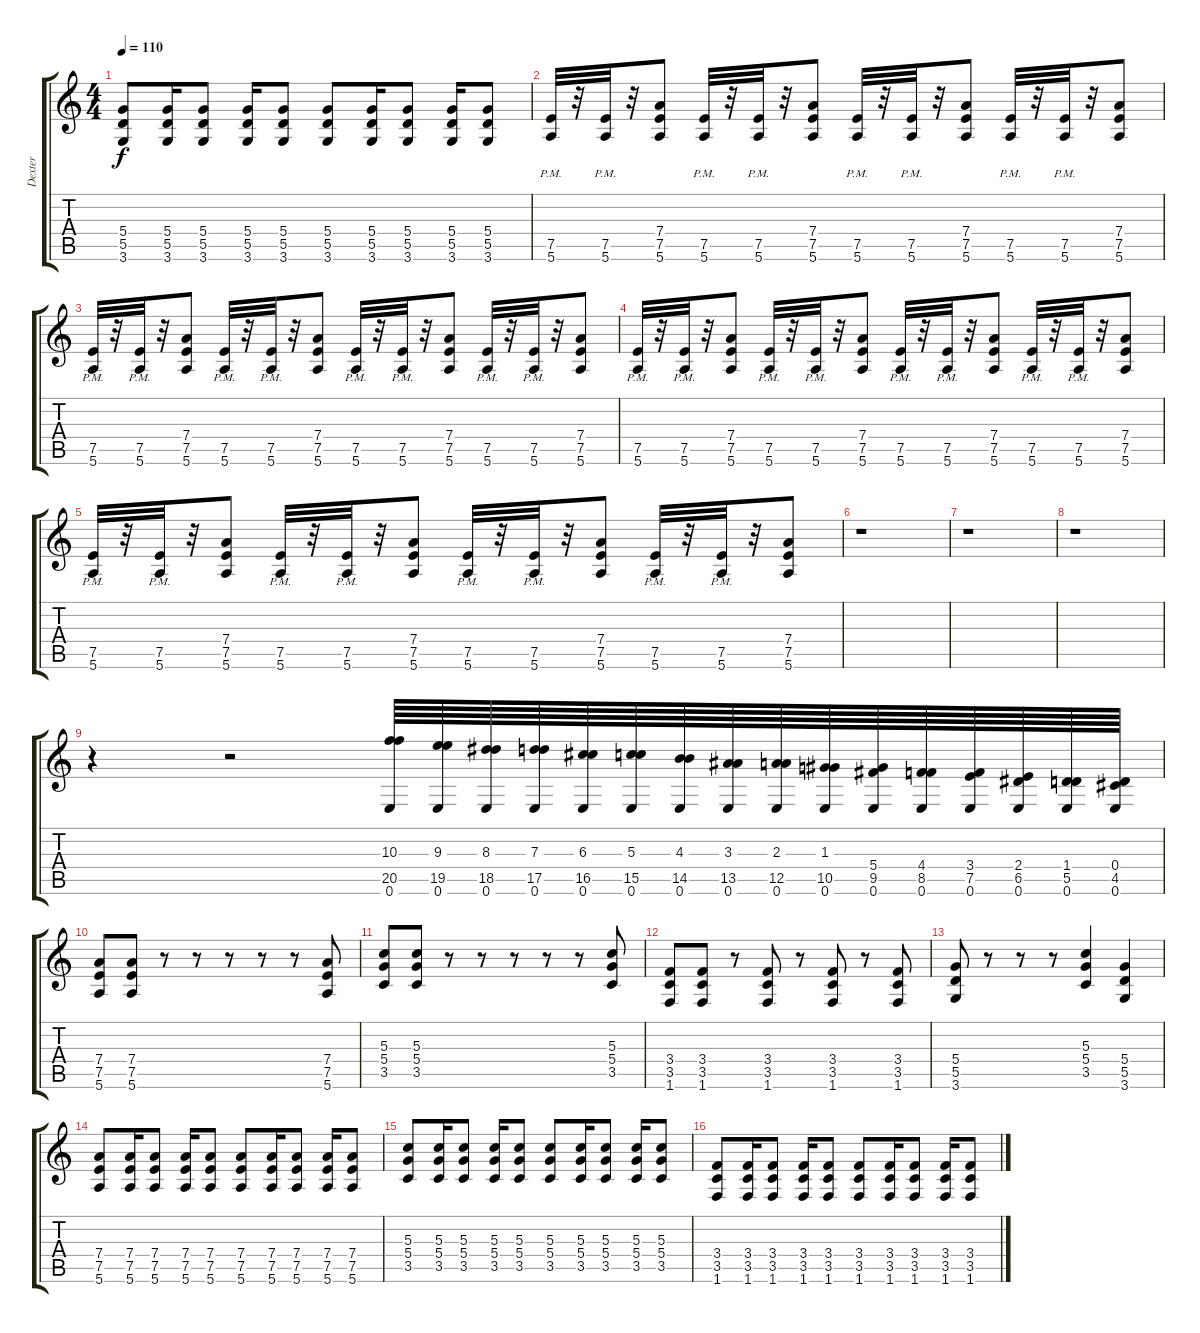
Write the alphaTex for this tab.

\track ("Dexter" "Dexter") {instrument distortionguitar}
\staff {score tabs}
\tuning (E4 B3 G3 D3 A2 E2) {hide}
\ts (4 4)
\tempo 110
\clef g2
\ks c
(5.4 5.5 3.6).8{dy f} (5.4 5.5 3.6).16 (5.4 5.5 3.6).8 (5.4 5.5 3.6).16 (5.4 5.5 3.6).8 (5.4 5.5 3.6).8 (5.4 5.5 3.6).16 (5.4 5.5 3.6).8 (5.4 5.5 3.6).16 (5.4 5.5 3.6).8 |
(7.5{pm} 5.6{pm}).32 r.32 (7.5{pm} 5.6{pm}).32 r.32 (7.4 7.5 5.6).8 (7.5{pm} 5.6{pm}).32 r.32 (7.5{pm} 5.6{pm}).32 r.32 (7.4 7.5 5.6).8 (7.5{pm} 5.6{pm}).32 r.32 (7.5{pm} 5.6{pm}).32 r.32 (7.4 7.5 5.6).8 (7.5{pm} 5.6{pm}).32 r.32 (7.5{pm} 5.6{pm}).32 r.32 (7.4 7.5 5.6).8 |
(7.5{pm} 5.6{pm}).32 r.32 (7.5{pm} 5.6{pm}).32 r.32 (7.4 7.5 5.6).8 (7.5{pm} 5.6{pm}).32 r.32 (7.5{pm} 5.6{pm}).32 r.32 (7.4 7.5 5.6).8 (7.5{pm} 5.6{pm}).32 r.32 (7.5{pm} 5.6{pm}).32 r.32 (7.4 7.5 5.6).8 (7.5{pm} 5.6{pm}).32 r.32 (7.5{pm} 5.6{pm}).32 r.32 (7.4 7.5 5.6).8 |
(7.5{pm} 5.6{pm}).32 r.32 (7.5{pm} 5.6{pm}).32 r.32 (7.4 7.5 5.6).8 (7.5{pm} 5.6{pm}).32 r.32 (7.5{pm} 5.6{pm}).32 r.32 (7.4 7.5 5.6).8 (7.5{pm} 5.6{pm}).32 r.32 (7.5{pm} 5.6{pm}).32 r.32 (7.4 7.5 5.6).8 (7.5{pm} 5.6{pm}).32 r.32 (7.5{pm} 5.6{pm}).32 r.32 (7.4 7.5 5.6).8 |
(7.5{pm} 5.6{pm}).32 r.32 (7.5{pm} 5.6{pm}).32 r.32 (7.4 7.5 5.6).8 (7.5{pm} 5.6{pm}).32 r.32 (7.5{pm} 5.6{pm}).32 r.32 (7.4 7.5 5.6).8 (7.5{pm} 5.6{pm}).32 r.32 (7.5{pm} 5.6{pm}).32 r.32 (7.4 7.5 5.6).8 (7.5{pm} 5.6{pm}).32 r.32 (7.5{pm} 5.6{pm}).32 r.32 (7.4 7.5 5.6).8 |
r.1 |
r.1 |
r.1 |
r.4 r.2 (10.3 20.5 0.6).64 (9.3 19.5 0.6).64 (8.3 18.5 0.6).64 (7.3 17.5 0.6).64 (6.3 16.5 0.6).64 (5.3 15.5 0.6).64 (4.3 14.5 0.6).64 (3.3 13.5 0.6).64 (2.3 12.5 0.6).64 (1.3 10.5 0.6).64 (5.4 9.5 0.6).64 (4.4 8.5 0.6).64 (3.4 7.5 0.6).64 (2.4 6.5 0.6).64 (1.4 5.5 0.6).64 (0.4 4.5 0.6).64 |
(7.4 7.5 5.6).8 (7.4 7.5 5.6).8 r.8 r.8 r.8 r.8 r.8 (7.4 7.5 5.6).8 |
(5.3 5.4 3.5).8 (5.3 5.4 3.5).8 r.8 r.8 r.8 r.8 r.8 (5.3 5.4 3.5).8 |
(3.4 3.5 1.6).8 (3.4 3.5 1.6).8 r.8 (3.4 3.5 1.6).8 r.8 (3.4 3.5 1.6).8 r.8 (3.4 3.5 1.6).8 |
(5.4 5.5 3.6).8 r.8 r.8 r.8 (5.3 5.4 3.5).4 (5.4 5.5 3.6).4 |
(7.4 7.5 5.6).8 (7.4 7.5 5.6).16 (7.4 7.5 5.6).8 (7.4 7.5 5.6).16 (7.4 7.5 5.6).8 (7.4 7.5 5.6).8 (7.4 7.5 5.6).16 (7.4 7.5 5.6).8 (7.4 7.5 5.6).16 (7.4 7.5 5.6).8 |
(5.3 5.4 3.5).8 (5.3 5.4 3.5).16 (5.3 5.4 3.5).8 (5.3 5.4 3.5).16 (5.3 5.4 3.5).8 (5.3 5.4 3.5).8 (5.3 5.4 3.5).16 (5.3 5.4 3.5).8 (5.3 5.4 3.5).16 (5.3 5.4 3.5).8 |
(3.4 3.5 1.6).8 (3.4 3.5 1.6).16 (3.4 3.5 1.6).8 (3.4 3.5 1.6).16 (3.4 3.5 1.6).8 (3.4 3.5 1.6).8 (3.4 3.5 1.6).16 (3.4 3.5 1.6).8 (3.4 3.5 1.6).16 (3.4 3.5 1.6).8
